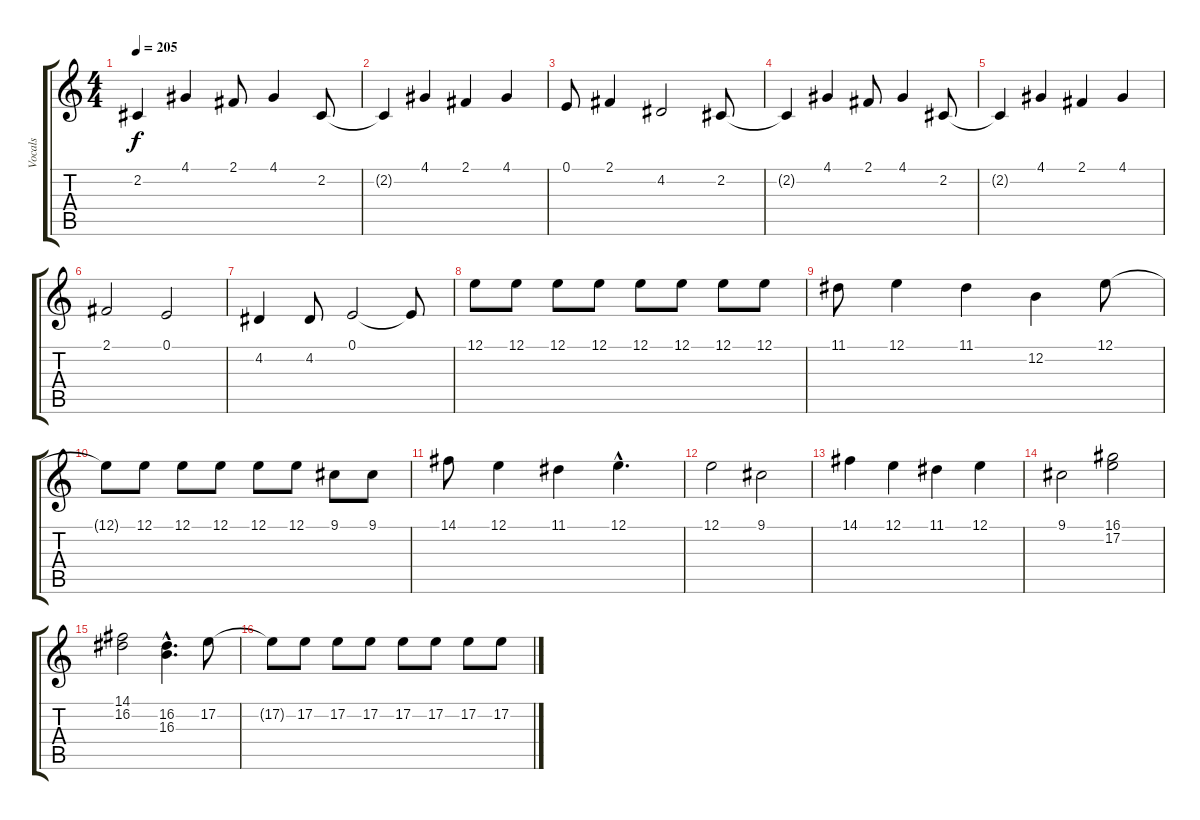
\track ("Vocals" "Vocals") {instrument englishhorn}
\staff {score tabs}
\tuning (E4 B3 G3 D3 A2 E2) {hide}
\ts (4 4)
\tempo 205
\clef g2
\ks c
2.2{t}.4{dy f} 4.1.4 2.1.8 4.1.4 2.2.8 |
2.2{t}.4 4.1.4 2.1.4 4.1.4 |
0.1.8 2.1.4 4.2.2 2.2.8 |
2.2{t}.4 4.1.4 2.1.8 4.1.4 2.2.8 |
2.2{t}.4 4.1.4 2.1.4 4.1.4 |
2.1.2 0.1.2 |
4.2.4 4.2.8 0.1.2 0.1{t}.8 |
12.1.8 12.1.8 12.1.8 12.1.8 12.1.8 12.1.8 12.1.8 12.1.8 |
11.1.8 12.1.4 11.1.4 12.2.4 12.1.8 |
12.1{t}.8 12.1.8 12.1.8 12.1.8 12.1.8 12.1.8 9.1.8 9.1.8 |
14.1.8 12.1.4 11.1.4 12.1{hac}.4{d} |
12.1.2 9.1.2 |
14.1.4 12.1.4 11.1.4 12.1.4 |
9.1.2 (16.1 17.2).2 |
(14.1 16.2).2 (16.2{hac} 16.3{hac}).4{d} 17.2.8 |
17.2{t}.8 17.2.8 17.2.8 17.2.8 17.2.8 17.2.8 17.2.8 17.2.8
